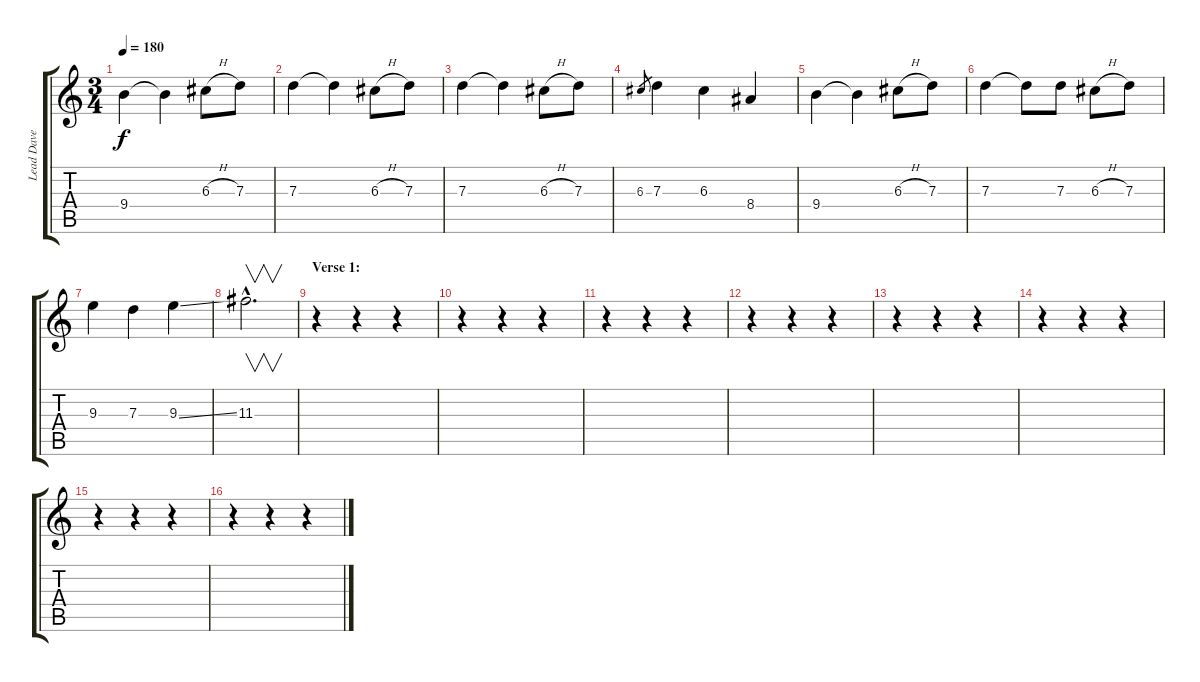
\track ("Lead Dave Murray" "Lead Dave ") {instrument overdrivenguitar}
\staff {score tabs}
\tuning (E4 B3 G3 D3 A2 E2) {hide}
\ts (3 4)
\tempo 180
\clef g2
\ks c
9.4.4{dy f} 9.4{t}.4 6.3{h}.8 7.3.8 |
7.3.4 7.3{t}.4 6.3{h}.8 7.3.8 |
7.3.4 7.3{t}.4 6.3{h}.8 7.3.8 |
6.3.8{gr} 7.3.4 6.3.4 8.4.4 |
9.4.4 9.4{t}.4 6.3{h}.8 7.3.8 |
7.3.4 7.3{t}.8 7.3.8 6.3{h}.8 7.3.8 |
9.3.4 7.3.4 9.3{ss}.4 |
11.3{hac}.2{v d} |
\section ("" "Verse 1:")
r.4 r.4 r.4 |
r.4 r.4 r.4 |
r.4 r.4 r.4 |
r.4 r.4 r.4 |
r.4 r.4 r.4 |
r.4 r.4 r.4 |
r.4 r.4 r.4 |
r.4 r.4 r.4
